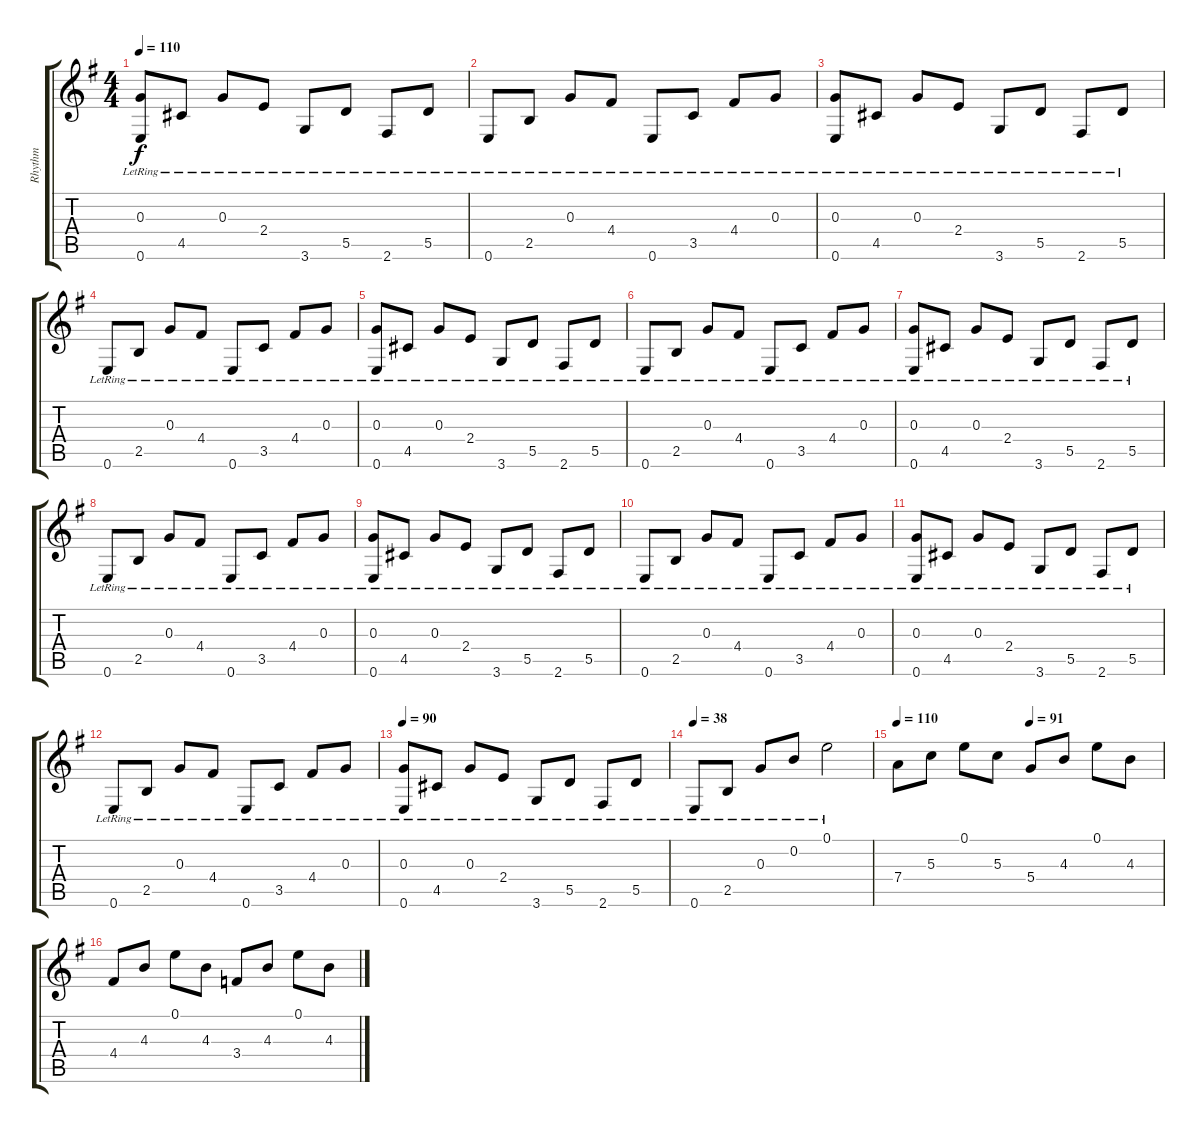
\track ("Rhythm" "Rhythm") {instrument electricguitarclean}
\staff {score tabs}
\tuning (E4 B3 G3 D3 A2 E2) {hide}
\ts (4 4)
\tempo 110
\clef g2
\ks eminor
(0.3{lr} 0.6{lr}).8{dy f} 4.5{lr}.8 0.3{lr}.8 2.4{lr}.8 3.6{lr}.8 5.5{lr}.8 2.6{lr}.8 5.5{lr}.8 |
0.6{lr}.8 2.5{lr}.8 0.3{lr}.8 4.4{lr}.8 0.6{lr}.8 3.5{lr}.8 4.4{lr}.8 0.3{lr}.8 |
(0.3{lr} 0.6{lr}).8 4.5{lr}.8 0.3{lr}.8 2.4{lr}.8 3.6{lr}.8 5.5{lr}.8 2.6{lr}.8 5.5{lr}.8 |
0.6{lr}.8 2.5{lr}.8 0.3{lr}.8 4.4{lr}.8 0.6{lr}.8 3.5{lr}.8 4.4{lr}.8 0.3{lr}.8 |
(0.3{lr} 0.6{lr}).8 4.5{lr}.8 0.3{lr}.8 2.4{lr}.8 3.6{lr}.8 5.5{lr}.8 2.6{lr}.8 5.5{lr}.8 |
0.6{lr}.8 2.5{lr}.8 0.3{lr}.8 4.4{lr}.8 0.6{lr}.8 3.5{lr}.8 4.4{lr}.8 0.3{lr}.8 |
(0.3{lr} 0.6{lr}).8 4.5{lr}.8 0.3{lr}.8 2.4{lr}.8 3.6{lr}.8 5.5{lr}.8 2.6{lr}.8 5.5{lr}.8 |
0.6{lr}.8 2.5{lr}.8 0.3{lr}.8 4.4{lr}.8 0.6{lr}.8 3.5{lr}.8 4.4{lr}.8 0.3{lr}.8 |
(0.3{lr} 0.6{lr}).8 4.5{lr}.8 0.3{lr}.8 2.4{lr}.8 3.6{lr}.8 5.5{lr}.8 2.6{lr}.8 5.5{lr}.8 |
0.6{lr}.8 2.5{lr}.8 0.3{lr}.8 4.4{lr}.8 0.6{lr}.8 3.5{lr}.8 4.4{lr}.8 0.3{lr}.8 |
(0.3{lr} 0.6{lr}).8 4.5{lr}.8 0.3{lr}.8 2.4{lr}.8 3.6{lr}.8 5.5{lr}.8 2.6{lr}.8 5.5{lr}.8 |
0.6{lr}.8 2.5{lr}.8 0.3{lr}.8 4.4{lr}.8 0.6{lr}.8 3.5{lr}.8 4.4{lr}.8 0.3{lr}.8 |
\tempo 90
(0.3{lr} 0.6{lr}).8 4.5{lr}.8 0.3{lr}.8 2.4{lr}.8 3.6{lr}.8 5.5{lr}.8 2.6{lr}.8 5.5{lr}.8 |
\tempo 38
0.6{lr}.8 2.5{lr}.8 0.3{lr}.8 0.2{lr}.8 0.1{lr}.2 |
\tempo 110
\tempo (91 0.5)
7.4.8 5.3.8 0.1.8 5.3.8 5.4.8 4.3.8 0.1.8 4.3.8 |
4.4.8 4.3.8 0.1.8 4.3.8 3.4.8 4.3.8 0.1.8 4.3.8
